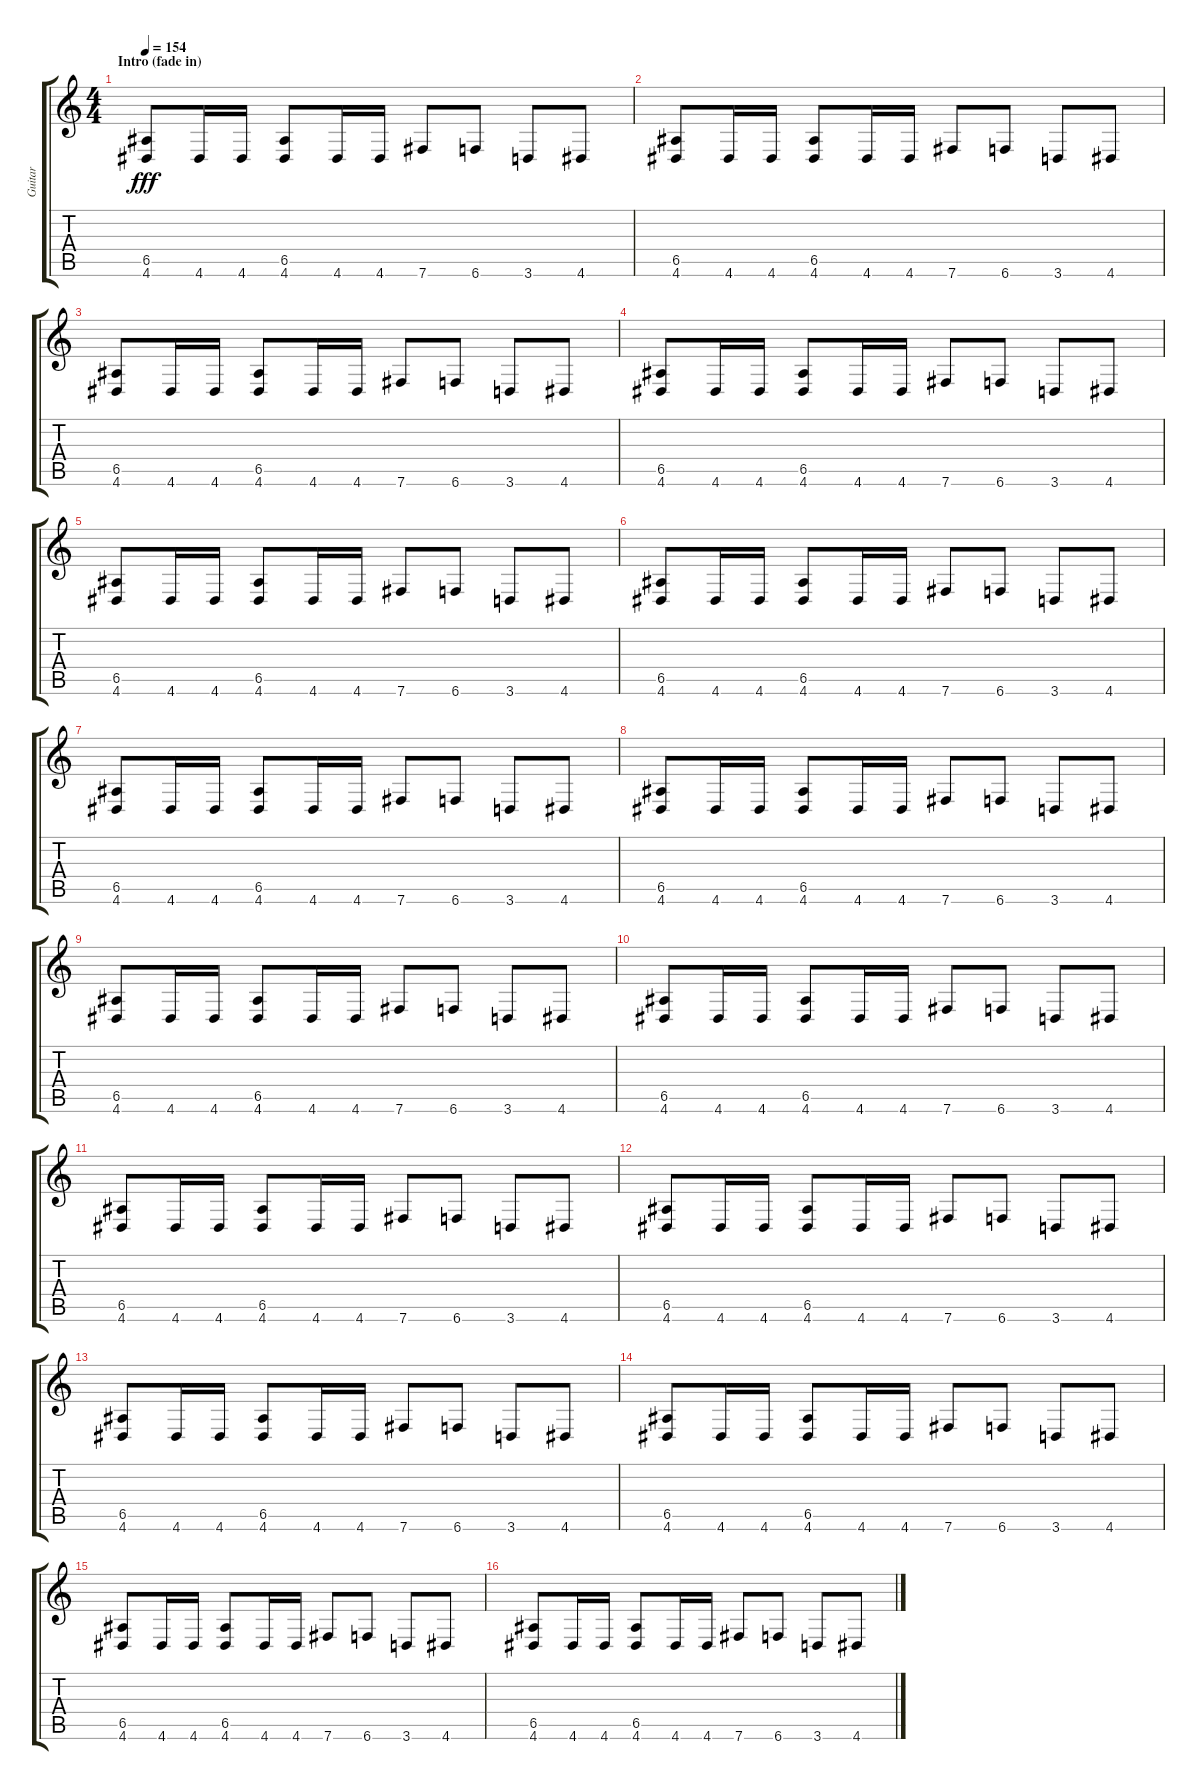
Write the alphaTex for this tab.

\track ("Guitar" "Guitar") {instrument distortionguitar}
\staff {score tabs}
\tuning (B3 Gb3 D3 A2 E2 B1) {hide}
\ts (4 4)
\section ("" "Intro (fade in)")
\tempo 154
\clef g2
\ks c
(6.5 4.6).8{dy fff instrument distortionguitar} 4.6.16 4.6.16 (6.5 4.6).8 4.6.16 4.6.16 7.6.8 6.6.8 3.6.8 4.6.8 |
(6.5 4.6).8 4.6.16 4.6.16 (6.5 4.6).8 4.6.16 4.6.16 7.6.8 6.6.8 3.6.8 4.6.8 |
(6.5 4.6).8 4.6.16 4.6.16 (6.5 4.6).8 4.6.16 4.6.16 7.6.8 6.6.8 3.6.8 4.6.8 |
(6.5 4.6).8 4.6.16 4.6.16 (6.5 4.6).8 4.6.16 4.6.16 7.6.8 6.6.8 3.6.8 4.6.8 |
(6.5 4.6).8 4.6.16 4.6.16 (6.5 4.6).8 4.6.16 4.6.16 7.6.8 6.6.8 3.6.8 4.6.8 |
(6.5 4.6).8 4.6.16 4.6.16 (6.5 4.6).8 4.6.16 4.6.16 7.6.8 6.6.8 3.6.8 4.6.8 |
(6.5 4.6).8 4.6.16 4.6.16 (6.5 4.6).8 4.6.16 4.6.16 7.6.8 6.6.8 3.6.8 4.6.8 |
(6.5 4.6).8 4.6.16 4.6.16 (6.5 4.6).8 4.6.16 4.6.16 7.6.8 6.6.8 3.6.8 4.6.8 |
(6.5 4.6).8 4.6.16 4.6.16 (6.5 4.6).8 4.6.16 4.6.16 7.6.8 6.6.8 3.6.8 4.6.8 |
(6.5 4.6).8 4.6.16 4.6.16 (6.5 4.6).8 4.6.16 4.6.16 7.6.8 6.6.8 3.6.8 4.6.8 |
(6.5 4.6).8 4.6.16 4.6.16 (6.5 4.6).8 4.6.16 4.6.16 7.6.8 6.6.8 3.6.8 4.6.8 |
(6.5 4.6).8 4.6.16 4.6.16 (6.5 4.6).8 4.6.16 4.6.16 7.6.8 6.6.8 3.6.8 4.6.8 |
(6.5 4.6).8 4.6.16 4.6.16 (6.5 4.6).8 4.6.16 4.6.16 7.6.8 6.6.8 3.6.8 4.6.8 |
(6.5 4.6).8 4.6.16 4.6.16 (6.5 4.6).8 4.6.16 4.6.16 7.6.8 6.6.8 3.6.8 4.6.8 |
(6.5 4.6).8 4.6.16 4.6.16 (6.5 4.6).8 4.6.16 4.6.16 7.6.8 6.6.8 3.6.8 4.6.8 |
(6.5 4.6).8 4.6.16 4.6.16 (6.5 4.6).8 4.6.16 4.6.16 7.6.8 6.6.8 3.6.8 4.6.8
